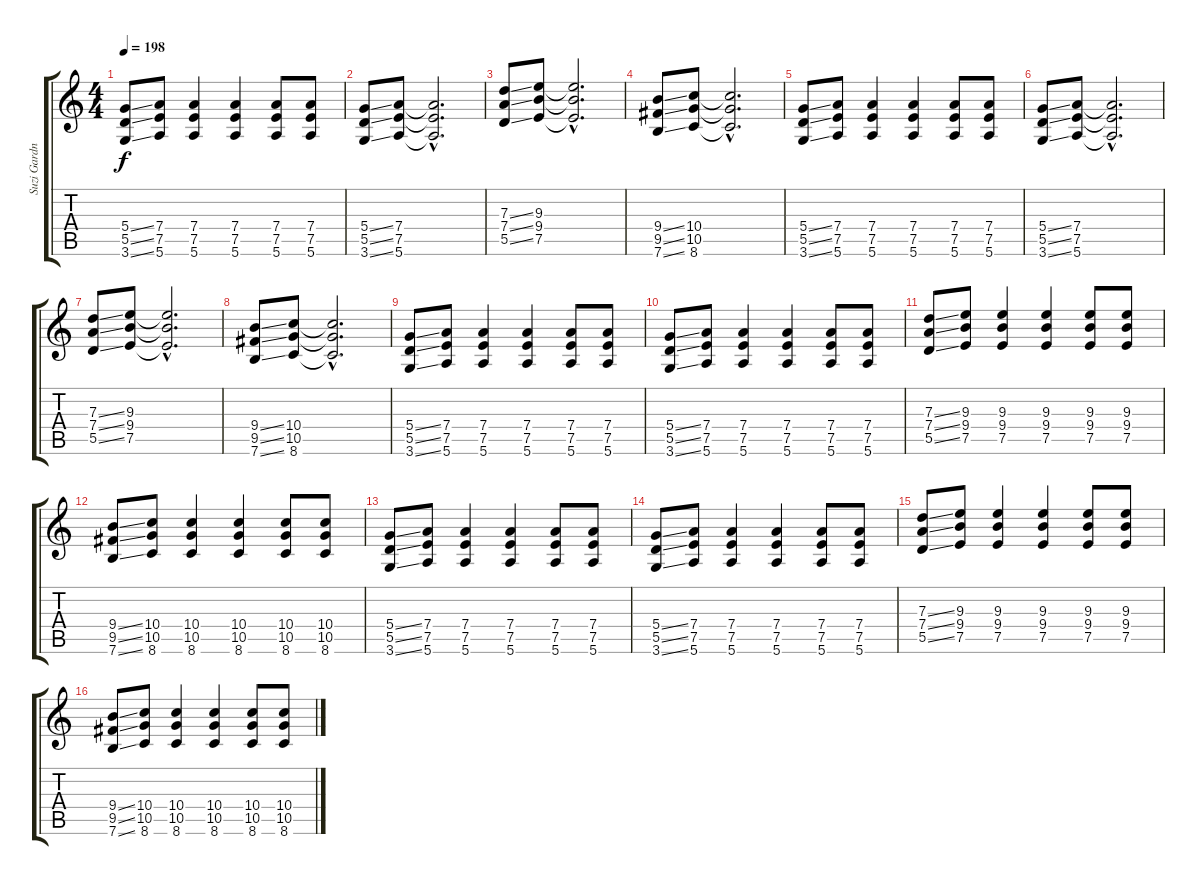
\track ("Suzi Gardner" "Suzi Gardn") {instrument distortionguitar}
\staff {score tabs}
\tuning (E4 B3 G3 D3 A2 E2) {hide}
\ts (4 4)
\tempo 198
\clef g2
\ks c
(5.4{ss} 5.5{ss} 3.6{ss}).8{dy f} (7.4 7.5 5.6).8 (7.4 7.5 5.6).4 (7.4 7.5 5.6).4 (7.4 7.5 5.6).8 (7.4 7.5 5.6).8 |
(5.4{ss} 5.5{ss} 3.6{ss}).8 (7.4 7.5 5.6).8 (7.4{hac t} 7.5{hac t} 5.6{hac t}).2{d} |
(7.3{ss} 7.4{ss} 5.5{ss}).8 (9.3 9.4 7.5).8 (9.3{hac t} 9.4{hac t} 7.5{hac t}).2{d} |
(9.4{ss} 9.5{ss} 7.6{ss}).8 (10.4 10.5 8.6).8 (10.4{hac t} 10.5{hac t} 8.6{hac t}).2{d} |
(5.4{ss} 5.5{ss} 3.6{ss}).8 (7.4 7.5 5.6).8 (7.4 7.5 5.6).4 (7.4 7.5 5.6).4 (7.4 7.5 5.6).8 (7.4 7.5 5.6).8 |
(5.4{ss} 5.5{ss} 3.6{ss}).8 (7.4 7.5 5.6).8 (7.4{hac t} 7.5{hac t} 5.6{hac t}).2{d} |
(7.3{ss} 7.4{ss} 5.5{ss}).8 (9.3 9.4 7.5).8 (9.3{hac t} 9.4{hac t} 7.5{hac t}).2{d} |
(9.4{ss} 9.5{ss} 7.6{ss}).8 (10.4 10.5 8.6).8 (10.4{hac t} 10.5{hac t} 8.6{hac t}).2{d} |
(5.4{ss} 5.5{ss} 3.6{ss}).8 (7.4 7.5 5.6).8 (7.4 7.5 5.6).4 (7.4 7.5 5.6).4 (7.4 7.5 5.6).8 (7.4 7.5 5.6).8 |
(5.4{ss} 5.5{ss} 3.6{ss}).8 (7.4 7.5 5.6).8 (7.4 7.5 5.6).4 (7.4 7.5 5.6).4 (7.4 7.5 5.6).8 (7.4 7.5 5.6).8 |
(7.3{ss} 7.4{ss} 5.5{ss}).8 (9.3 9.4 7.5).8 (9.3 9.4 7.5).4 (9.3 9.4 7.5).4 (9.3 9.4 7.5).8 (9.3 9.4 7.5).8 |
(9.4{ss} 9.5{ss} 7.6{ss}).8 (10.4 10.5 8.6).8 (10.4 10.5 8.6).4 (10.4 10.5 8.6).4 (10.4 10.5 8.6).8 (10.4 10.5 8.6).8 |
(5.4{ss} 5.5{ss} 3.6{ss}).8 (7.4 7.5 5.6).8 (7.4 7.5 5.6).4 (7.4 7.5 5.6).4 (7.4 7.5 5.6).8 (7.4 7.5 5.6).8 |
(5.4{ss} 5.5{ss} 3.6{ss}).8 (7.4 7.5 5.6).8 (7.4 7.5 5.6).4 (7.4 7.5 5.6).4 (7.4 7.5 5.6).8 (7.4 7.5 5.6).8 |
(7.3{ss} 7.4{ss} 5.5{ss}).8 (9.3 9.4 7.5).8 (9.3 9.4 7.5).4 (9.3 9.4 7.5).4 (9.3 9.4 7.5).8 (9.3 9.4 7.5).8 |
(9.4{ss} 9.5{ss} 7.6{ss}).8 (10.4 10.5 8.6).8 (10.4 10.5 8.6).4 (10.4 10.5 8.6).4 (10.4 10.5 8.6).8 (10.4 10.5 8.6).8
